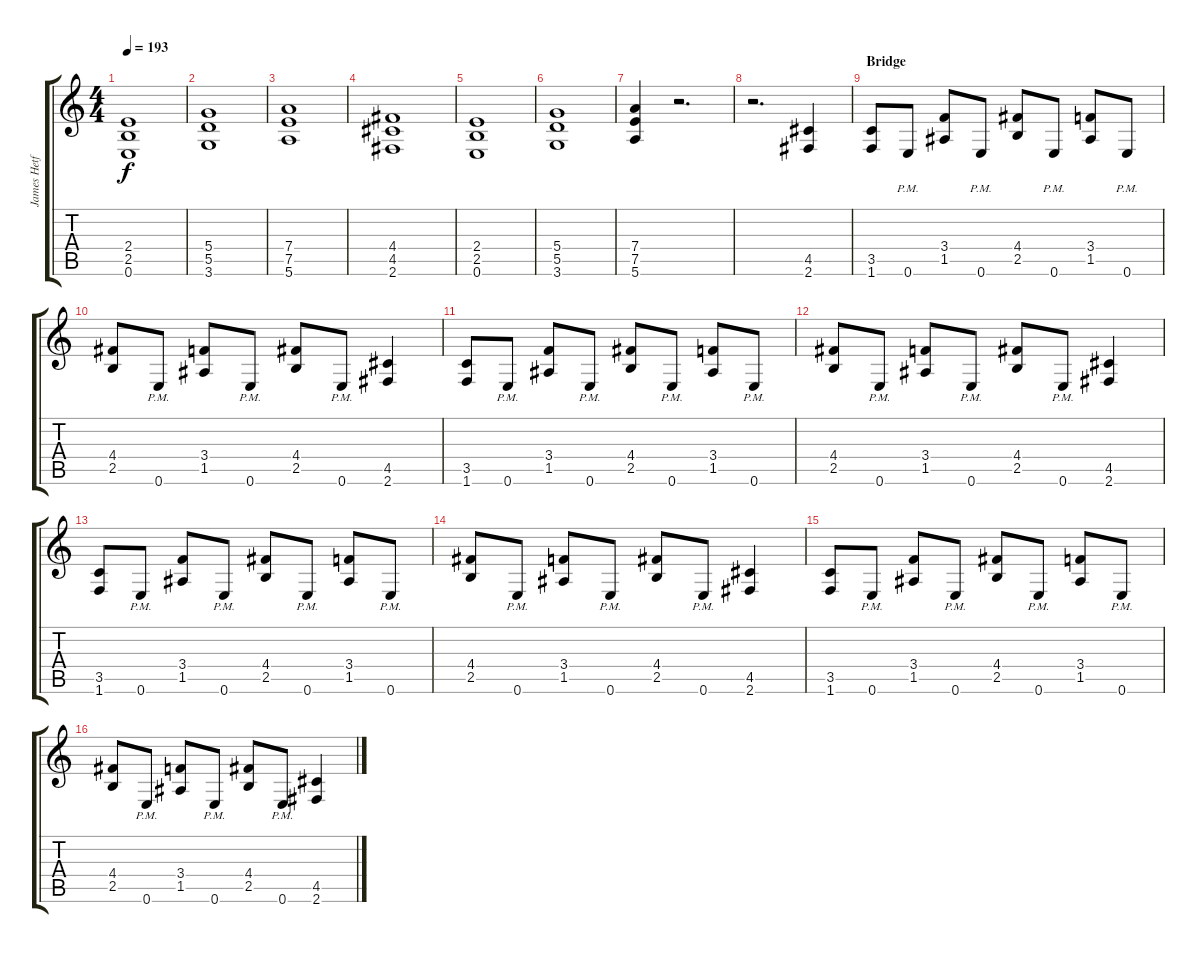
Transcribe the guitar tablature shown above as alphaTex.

\track ("James Hetfield - Rhythm Guitar" "James Hetf") {instrument distortionguitar}
\staff {score tabs}
\tuning (E4 B3 G3 D3 A2 E2) {hide}
\ts (4 4)
\tempo 193
\clef g2
\ks c
(2.4 2.5 0.6).1{dy f} |
(5.4 5.5 3.6).1 |
(7.4 7.5 5.6).1 |
(4.4 4.5 2.6).1 |
(2.4 2.5 0.6).1 |
(5.4 5.5 3.6).1 |
(7.4 7.5 5.6).4 r.2{d} |
r.2{d} (4.5 2.6).4 |
\section ("" "Bridge")
(3.5 1.6).8 0.6{pm}.8 (3.4 1.5).8 0.6{pm}.8 (4.4 2.5).8 0.6{pm}.8 (3.4 1.5).8 0.6{pm}.8 |
(4.4 2.5).8 0.6{pm}.8 (3.4 1.5).8 0.6{pm}.8 (4.4 2.5).8 0.6{pm}.8 (4.5 2.6).4 |
(3.5 1.6).8 0.6{pm}.8 (3.4 1.5).8 0.6{pm}.8 (4.4 2.5).8 0.6{pm}.8 (3.4 1.5).8 0.6{pm}.8 |
(4.4 2.5).8 0.6{pm}.8 (3.4 1.5).8 0.6{pm}.8 (4.4 2.5).8 0.6{pm}.8 (4.5 2.6).4 |
(3.5 1.6).8 0.6{pm}.8 (3.4 1.5).8 0.6{pm}.8 (4.4 2.5).8 0.6{pm}.8 (3.4 1.5).8 0.6{pm}.8 |
(4.4 2.5).8 0.6{pm}.8 (3.4 1.5).8 0.6{pm}.8 (4.4 2.5).8 0.6{pm}.8 (4.5 2.6).4 |
(3.5 1.6).8 0.6{pm}.8 (3.4 1.5).8 0.6{pm}.8 (4.4 2.5).8 0.6{pm}.8 (3.4 1.5).8 0.6{pm}.8 |
(4.4 2.5).8 0.6{pm}.8 (3.4 1.5).8 0.6{pm}.8 (4.4 2.5).8 0.6{pm}.8 (4.5 2.6).4
